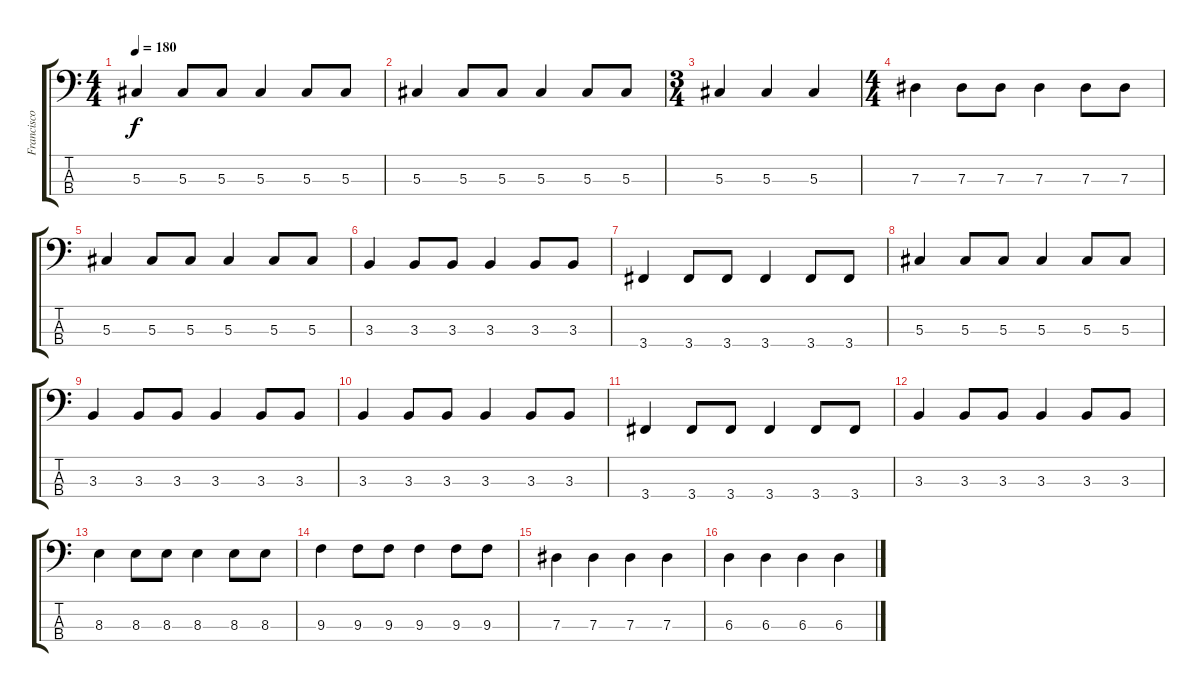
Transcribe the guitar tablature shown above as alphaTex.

\track ("Francisco Fidalgo" "Francisco ") {instrument electricbasspick}
\staff {score tabs}
\tuning (Gb2 Db2 Ab1 Eb1) {hide}
\ts (4 4)
\tempo 180
\clef f4
\ks c
5.3.4{dy f} 5.3.8 5.3.8 5.3.4 5.3.8 5.3.8 |
5.3.4 5.3.8 5.3.8 5.3.4 5.3.8 5.3.8 |
\ts (3 4)
5.3.4 5.3.4 5.3.4 |
\ts (4 4)
7.3.4 7.3.8 7.3.8 7.3.4 7.3.8 7.3.8 |
5.3.4 5.3.8 5.3.8 5.3.4 5.3.8 5.3.8 |
3.3.4 3.3.8 3.3.8 3.3.4 3.3.8 3.3.8 |
3.4.4 3.4.8 3.4.8 3.4.4 3.4.8 3.4.8 |
5.3.4 5.3.8 5.3.8 5.3.4 5.3.8 5.3.8 |
3.3.4 3.3.8 3.3.8 3.3.4 3.3.8 3.3.8 |
3.3.4 3.3.8 3.3.8 3.3.4 3.3.8 3.3.8 |
3.4.4 3.4.8 3.4.8 3.4.4 3.4.8 3.4.8 |
3.3.4 3.3.8 3.3.8 3.3.4 3.3.8 3.3.8 |
8.3.4 8.3.8 8.3.8 8.3.4 8.3.8 8.3.8 |
9.3.4 9.3.8 9.3.8 9.3.4 9.3.8 9.3.8 |
7.3.4 7.3.4 7.3.4 7.3.4 |
6.3.4 6.3.4 6.3.4 6.3.4
